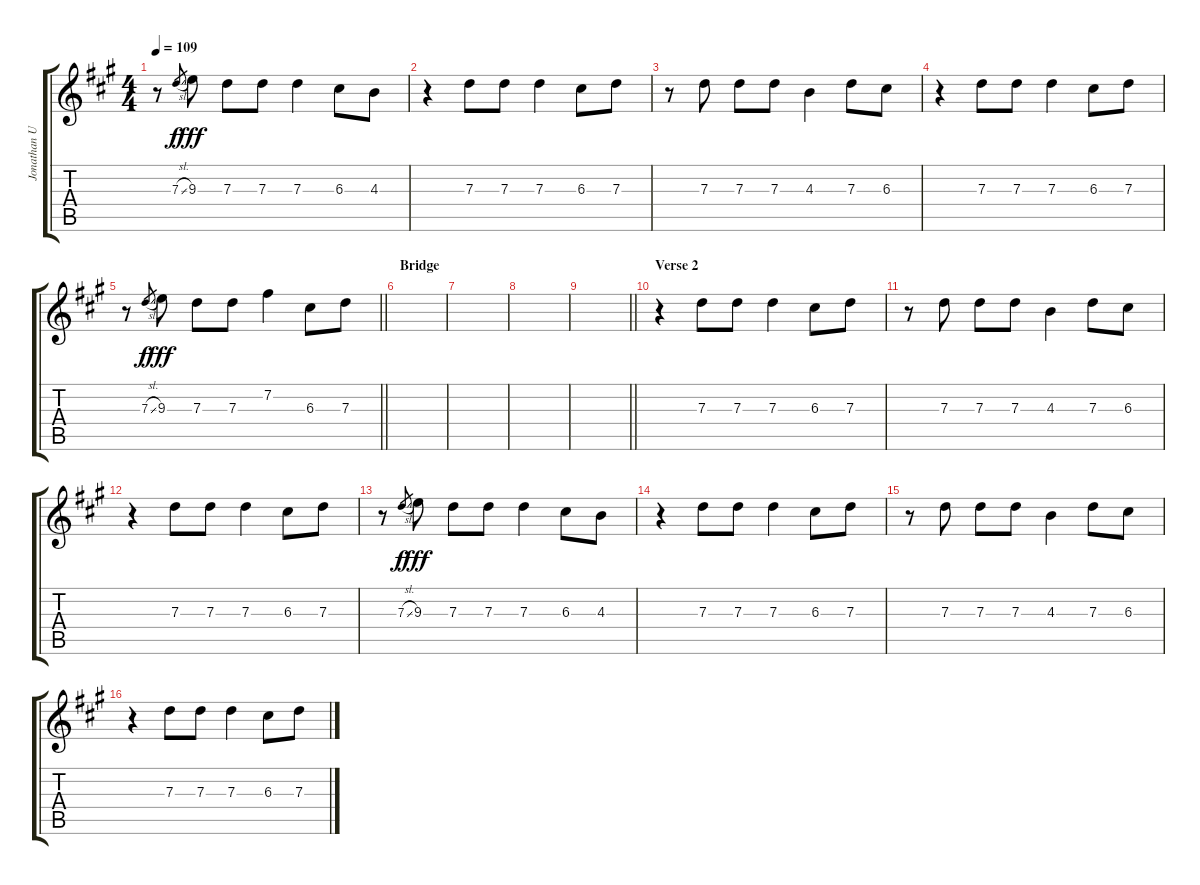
\track ("Jonathan Underdown - Vocal" "Jonathan U") {instrument acousticguitarsteel}
\staff {score tabs}
\tuning (E4 B3 G3 D3 A2 E2) {hide}
\ts (4 4)
\tempo 109
\clef g2
\ks f#minor
r.8{dy fff} 7.3{sl}.8{gr dy f} 9.3.8{dy fff} 7.3.8 7.3.8 7.3.4 6.3.8 4.3.8 |
r.4{volume 16 instrument tenorsax} 7.3.8 7.3.8 7.3.4 6.3.8 7.3.8 |
r.8 7.3.8 7.3.8 7.3.8 4.3.4 7.3.8 6.3.8 |
r.4 7.3.8 7.3.8 7.3.4 6.3.8 7.3.8 |
\barLineRight lightlight
r.8 7.3{sl}.8{gr dy f} 9.3.8{dy fff} 7.3.8 7.3.8 7.2.4 6.3.8 7.3.8 |
\section ("" "Bridge")
|
|
|
\barLineRight lightlight
|
\section ("" "Verse 2")
r.4{volume 16 instrument tenorsax} 7.3.8 7.3.8 7.3.4 6.3.8 7.3.8 |
r.8 7.3.8 7.3.8 7.3.8 4.3.4 7.3.8 6.3.8 |
r.4 7.3.8 7.3.8 7.3.4 6.3.8 7.3.8 |
r.8 7.3{sl}.8{gr dy f} 9.3.8{dy fff} 7.3.8 7.3.8 7.3.4 6.3.8 4.3.8 |
r.4{volume 16 instrument tenorsax} 7.3.8 7.3.8 7.3.4 6.3.8 7.3.8 |
r.8 7.3.8 7.3.8 7.3.8 4.3.4 7.3.8 6.3.8 |
r.4 7.3.8 7.3.8 7.3.4 6.3.8 7.3.8
